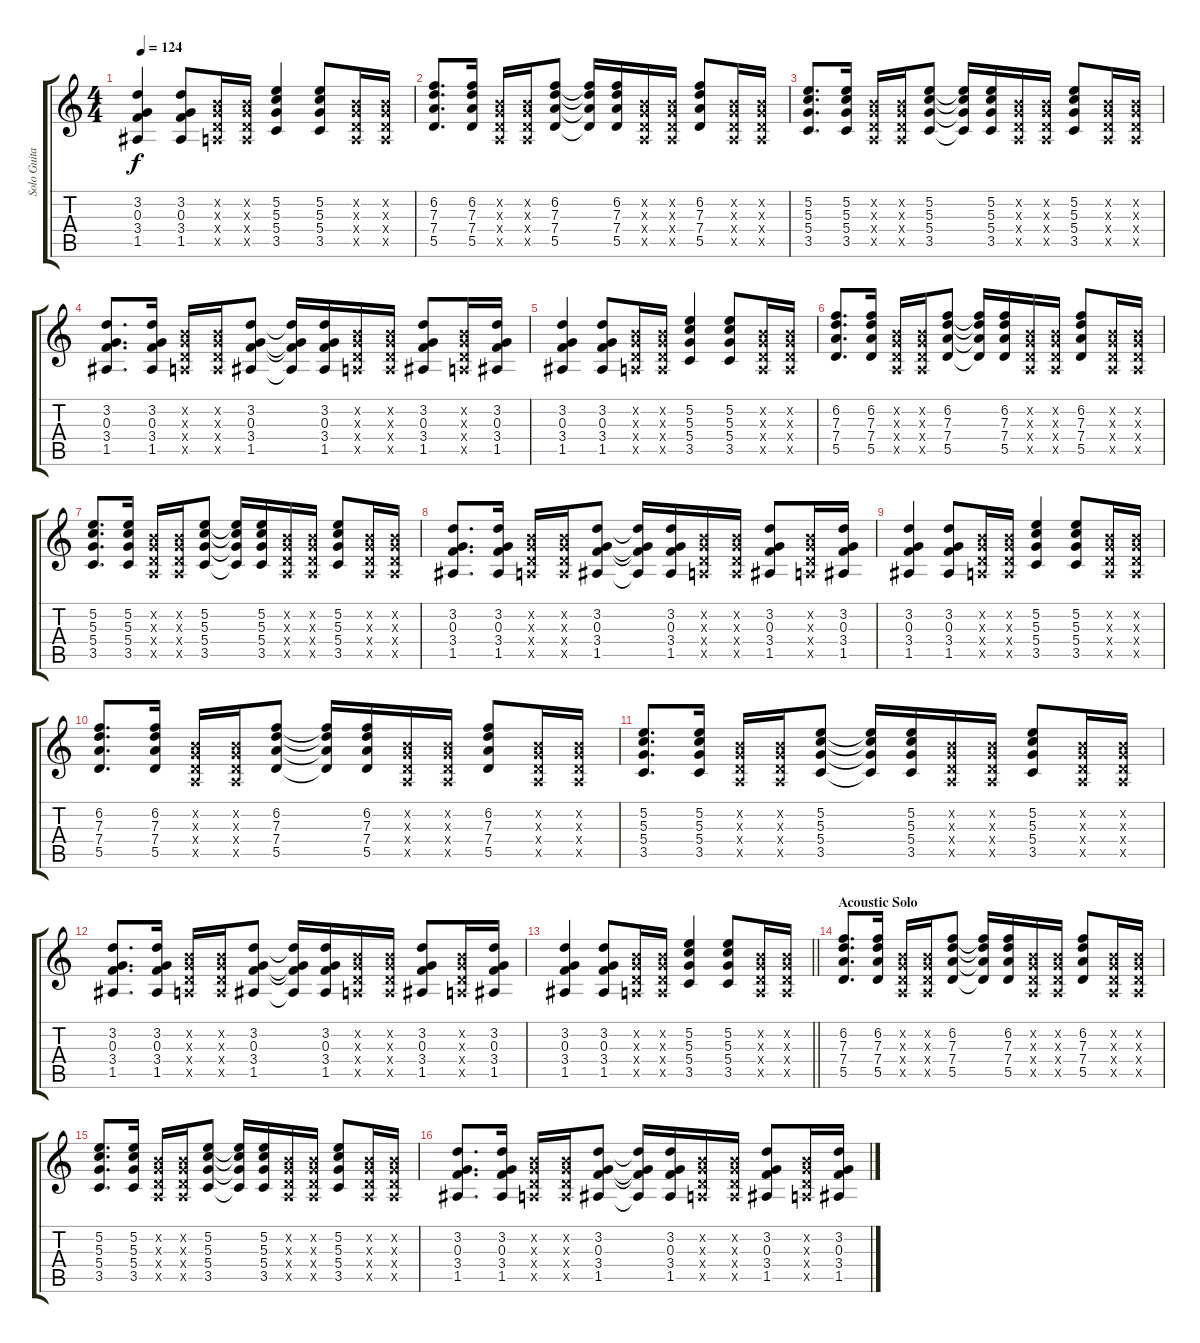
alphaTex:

\track ("Solo Guitar 2" "Solo Guita") {instrument distortionguitar}
\staff {score tabs}
\tuning (E4 B3 G3 D3 A2 D2) {hide}
\ts (4 4)
\tempo 124
\clef g2
\ks c
(3.2 0.3 3.4 1.5).4{dy f} (3.2 0.3 3.4 1.5).8 (0.2{x} 0.3{x} 0.4{x} 0.5{x}).16 (0.2{x} 0.3{x} 0.4{x} 0.5{x}).16 (5.2 5.3 5.4 3.5).4 (5.2 5.3 5.4 3.5).8 (0.2{x} 0.3{x} 0.4{x} 0.5{x}).16 (0.2{x} 0.3{x} 0.4{x} 0.5{x}).16 |
(6.2 7.3 7.4 5.5).8{d} (6.2 7.3 7.4 5.5).16 (0.2{x} 0.3{x} 0.4{x} 0.5{x}).16 (0.2{x} 0.3{x} 0.4{x} 0.5{x}).16 (6.2 7.3 7.4 5.5).8 (6.2{t} 7.3{t} 7.4{t} 5.5{t}).16 (6.2 7.3 7.4 5.5).16 (0.2{x} 0.3{x} 0.4{x} 0.5{x}).16 (0.2{x} 0.3{x} 0.4{x} 0.5{x}).16 (6.2 7.3 7.4 5.5).8 (0.2{x} 0.3{x} 0.4{x} 0.5{x}).16 (0.2{x} 0.3{x} 0.4{x} 0.5{x}).16 |
(5.2 5.3 5.4 3.5).8{d} (5.2 5.3 5.4 3.5).16 (0.2{x} 0.3{x} 0.4{x} 0.5{x}).16 (0.2{x} 0.3{x} 0.4{x} 0.5{x}).16 (5.2 5.3 5.4 3.5).8 (5.2{t} 5.3{t} 5.4{t} 3.5{t}).16 (5.2 5.3 5.4 3.5).16 (0.2{x} 0.3{x} 0.4{x} 0.5{x}).16 (0.2{x} 0.3{x} 0.4{x} 0.5{x}).16 (5.2 5.3 5.4 3.5).8 (0.2{x} 0.3{x} 0.4{x} 0.5{x}).16 (0.2{x} 0.3{x} 0.4{x} 0.5{x}).16 |
(3.2 0.3 3.4 1.5).8{d} (3.2 0.3 3.4 1.5).16 (0.2{x} 0.3{x} 0.4{x} 0.5{x}).16 (0.2{x} 0.3{x} 0.4{x} 0.5{x}).16 (3.2 0.3 3.4 1.5).8 (3.2{t} 0.3{t} 3.4{t} 1.5{t}).16 (3.2 0.3 3.4 1.5).16 (0.2{x} 0.3{x} 0.4{x} 0.5{x}).16 (0.2{x} 0.3{x} 0.4{x} 0.5{x}).16 (3.2 0.3 3.4 1.5).8 (0.2{x} 0.3{x} 0.4{x} 0.5{x}).16 (3.2 0.3 3.4 1.5).16 |
(3.2 0.3 3.4 1.5).4 (3.2 0.3 3.4 1.5).8 (0.2{x} 0.3{x} 0.4{x} 0.5{x}).16 (0.2{x} 0.3{x} 0.4{x} 0.5{x}).16 (5.2 5.3 5.4 3.5).4 (5.2 5.3 5.4 3.5).8 (0.2{x} 0.3{x} 0.4{x} 0.5{x}).16 (0.2{x} 0.3{x} 0.4{x} 0.5{x}).16 |
(6.2 7.3 7.4 5.5).8{d} (6.2 7.3 7.4 5.5).16 (0.2{x} 0.3{x} 0.4{x} 0.5{x}).16 (0.2{x} 0.3{x} 0.4{x} 0.5{x}).16 (6.2 7.3 7.4 5.5).8 (6.2{t} 7.3{t} 7.4{t} 5.5{t}).16 (6.2 7.3 7.4 5.5).16 (0.2{x} 0.3{x} 0.4{x} 0.5{x}).16 (0.2{x} 0.3{x} 0.4{x} 0.5{x}).16 (6.2 7.3 7.4 5.5).8 (0.2{x} 0.3{x} 0.4{x} 0.5{x}).16 (0.2{x} 0.3{x} 0.4{x} 0.5{x}).16 |
(5.2 5.3 5.4 3.5).8{d} (5.2 5.3 5.4 3.5).16 (0.2{x} 0.3{x} 0.4{x} 0.5{x}).16 (0.2{x} 0.3{x} 0.4{x} 0.5{x}).16 (5.2 5.3 5.4 3.5).8 (5.2{t} 5.3{t} 5.4{t} 3.5{t}).16 (5.2 5.3 5.4 3.5).16 (0.2{x} 0.3{x} 0.4{x} 0.5{x}).16 (0.2{x} 0.3{x} 0.4{x} 0.5{x}).16 (5.2 5.3 5.4 3.5).8 (0.2{x} 0.3{x} 0.4{x} 0.5{x}).16 (0.2{x} 0.3{x} 0.4{x} 0.5{x}).16 |
(3.2 0.3 3.4 1.5).8{d} (3.2 0.3 3.4 1.5).16 (0.2{x} 0.3{x} 0.4{x} 0.5{x}).16 (0.2{x} 0.3{x} 0.4{x} 0.5{x}).16 (3.2 0.3 3.4 1.5).8 (3.2{t} 0.3{t} 3.4{t} 1.5{t}).16 (3.2 0.3 3.4 1.5).16 (0.2{x} 0.3{x} 0.4{x} 0.5{x}).16 (0.2{x} 0.3{x} 0.4{x} 0.5{x}).16 (3.2 0.3 3.4 1.5).8 (0.2{x} 0.3{x} 0.4{x} 0.5{x}).16 (3.2 0.3 3.4 1.5).16 |
(3.2 0.3 3.4 1.5).4 (3.2 0.3 3.4 1.5).8 (0.2{x} 0.3{x} 0.4{x} 0.5{x}).16 (0.2{x} 0.3{x} 0.4{x} 0.5{x}).16 (5.2 5.3 5.4 3.5).4 (5.2 5.3 5.4 3.5).8 (0.2{x} 0.3{x} 0.4{x} 0.5{x}).16 (0.2{x} 0.3{x} 0.4{x} 0.5{x}).16 |
(6.2 7.3 7.4 5.5).8{d} (6.2 7.3 7.4 5.5).16 (0.2{x} 0.3{x} 0.4{x} 0.5{x}).16 (0.2{x} 0.3{x} 0.4{x} 0.5{x}).16 (6.2 7.3 7.4 5.5).8 (6.2{t} 7.3{t} 7.4{t} 5.5{t}).16 (6.2 7.3 7.4 5.5).16 (0.2{x} 0.3{x} 0.4{x} 0.5{x}).16 (0.2{x} 0.3{x} 0.4{x} 0.5{x}).16 (6.2 7.3 7.4 5.5).8 (0.2{x} 0.3{x} 0.4{x} 0.5{x}).16 (0.2{x} 0.3{x} 0.4{x} 0.5{x}).16 |
(5.2 5.3 5.4 3.5).8{d} (5.2 5.3 5.4 3.5).16 (0.2{x} 0.3{x} 0.4{x} 0.5{x}).16 (0.2{x} 0.3{x} 0.4{x} 0.5{x}).16 (5.2 5.3 5.4 3.5).8 (5.2{t} 5.3{t} 5.4{t} 3.5{t}).16 (5.2 5.3 5.4 3.5).16 (0.2{x} 0.3{x} 0.4{x} 0.5{x}).16 (0.2{x} 0.3{x} 0.4{x} 0.5{x}).16 (5.2 5.3 5.4 3.5).8 (0.2{x} 0.3{x} 0.4{x} 0.5{x}).16 (0.2{x} 0.3{x} 0.4{x} 0.5{x}).16 |
(3.2 0.3 3.4 1.5).8{d} (3.2 0.3 3.4 1.5).16 (0.2{x} 0.3{x} 0.4{x} 0.5{x}).16 (0.2{x} 0.3{x} 0.4{x} 0.5{x}).16 (3.2 0.3 3.4 1.5).8 (3.2{t} 0.3{t} 3.4{t} 1.5{t}).16 (3.2 0.3 3.4 1.5).16 (0.2{x} 0.3{x} 0.4{x} 0.5{x}).16 (0.2{x} 0.3{x} 0.4{x} 0.5{x}).16 (3.2 0.3 3.4 1.5).8 (0.2{x} 0.3{x} 0.4{x} 0.5{x}).16 (3.2 0.3 3.4 1.5).16 |
\barLineRight lightlight
(3.2 0.3 3.4 1.5).4 (3.2 0.3 3.4 1.5).8 (0.2{x} 0.3{x} 0.4{x} 0.5{x}).16 (0.2{x} 0.3{x} 0.4{x} 0.5{x}).16 (5.2 5.3 5.4 3.5).4 (5.2 5.3 5.4 3.5).8 (0.2{x} 0.3{x} 0.4{x} 0.5{x}).16 (0.2{x} 0.3{x} 0.4{x} 0.5{x}).16 |
\section ("" "Acoustic Solo")
(6.2 7.3 7.4 5.5).8{d volume 6} (6.2 7.3 7.4 5.5).16 (0.2{x} 0.3{x} 0.4{x} 0.5{x}).16 (0.2{x} 0.3{x} 0.4{x} 0.5{x}).16 (6.2 7.3 7.4 5.5).8 (6.2{t} 7.3{t} 7.4{t} 5.5{t}).16 (6.2 7.3 7.4 5.5).16 (0.2{x} 0.3{x} 0.4{x} 0.5{x}).16 (0.2{x} 0.3{x} 0.4{x} 0.5{x}).16 (6.2 7.3 7.4 5.5).8 (0.2{x} 0.3{x} 0.4{x} 0.5{x}).16 (0.2{x} 0.3{x} 0.4{x} 0.5{x}).16 |
(5.2 5.3 5.4 3.5).8{d} (5.2 5.3 5.4 3.5).16 (0.2{x} 0.3{x} 0.4{x} 0.5{x}).16 (0.2{x} 0.3{x} 0.4{x} 0.5{x}).16 (5.2 5.3 5.4 3.5).8 (5.2{t} 5.3{t} 5.4{t} 3.5{t}).16 (5.2 5.3 5.4 3.5).16 (0.2{x} 0.3{x} 0.4{x} 0.5{x}).16 (0.2{x} 0.3{x} 0.4{x} 0.5{x}).16 (5.2 5.3 5.4 3.5).8 (0.2{x} 0.3{x} 0.4{x} 0.5{x}).16 (0.2{x} 0.3{x} 0.4{x} 0.5{x}).16 |
(3.2 0.3 3.4 1.5).8{d} (3.2 0.3 3.4 1.5).16 (0.2{x} 0.3{x} 0.4{x} 0.5{x}).16 (0.2{x} 0.3{x} 0.4{x} 0.5{x}).16 (3.2 0.3 3.4 1.5).8 (3.2{t} 0.3{t} 3.4{t} 1.5{t}).16 (3.2 0.3 3.4 1.5).16 (0.2{x} 0.3{x} 0.4{x} 0.5{x}).16 (0.2{x} 0.3{x} 0.4{x} 0.5{x}).16 (3.2 0.3 3.4 1.5).8 (0.2{x} 0.3{x} 0.4{x} 0.5{x}).16 (3.2 0.3 3.4 1.5).16
